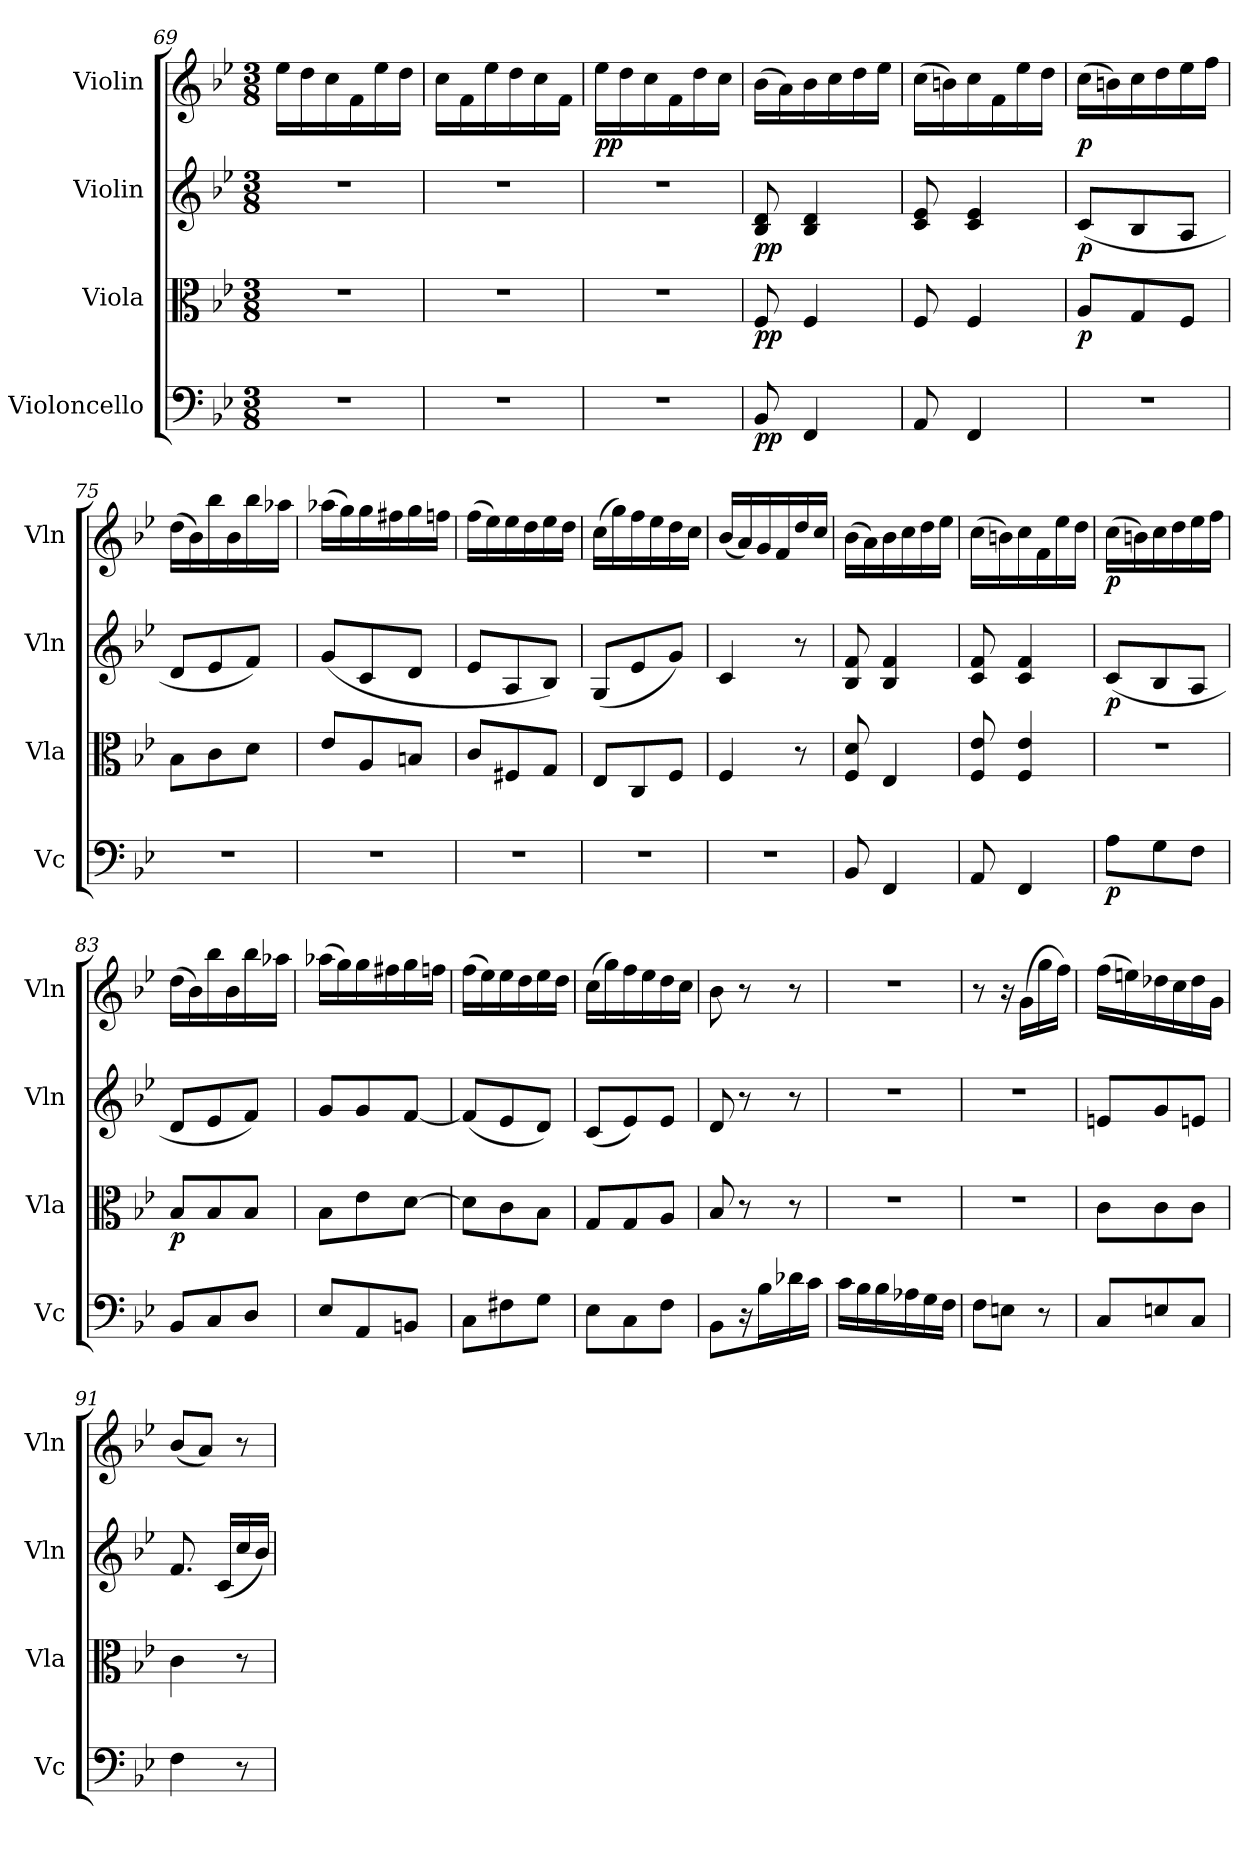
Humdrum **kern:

**kern	**dynam	**kern	**dynam	**kern	**dynam	**kern	**dynam
*part4	*part4	*part3	*part3	*part2	*part2	*part1	*part1
*staff4	*staff4	*staff3	*staff3	*staff2	*staff2	*staff1	*staff1
*I"Violoncello	*	*I"Viola	*	*I"Violin	*	*I"Violin	*
*I'Vc	*	*I'Vla	*	*I'Vln	*	*I'Vln	*
*clefF4	*	*clefC3	*	*clefG2	*	*clefG2	*
*k[b-e-]	*	*k[b-e-]	*	*k[b-e-]	*	*k[b-e-]	*
*B-:	*	*B-:	*	*B-:	*	*B-:	*
*M3/8	*	*M3/8	*	*M3/8	*	*M3/8	*
=69	=69	=69	=69	=69	=69	=69	=69
4.r	.	4.r	.	4.r	.	16ee-\LL	.
.	.	.	.	.	.	16dd\	.
.	.	.	.	.	.	16cc\	.
.	.	.	.	.	.	16f\	.
.	.	.	.	.	.	16ee-\	.
.	.	.	.	.	.	16dd\JJ	.
=70	=70	=70	=70	=70	=70	=70	=70
4.r	.	4.r	.	4.r	.	16cc\LL	.
.	.	.	.	.	.	16f\	.
.	.	.	.	.	.	16ee-\	.
.	.	.	.	.	.	16dd\	.
.	.	.	.	.	.	16cc\	.
.	.	.	.	.	.	16f\JJ	.
=71	=71	=71	=71	=71	=71	=71	=71
4.r	.	4.r	.	4.r	.	16ee-\LL	pp
.	.	.	.	.	.	16dd\	.
.	.	.	.	.	.	16cc\	.
.	.	.	.	.	.	16f\	.
.	.	.	.	.	.	16dd\	.
.	.	.	.	.	.	16cc\JJ	.
=72	=72	=72	=72	=72	=72	=72	=72
8BB-/	pp	8F/	pp	8B-/ 8d/	pp	(16b-\LL	.
.	.	.	.	.	.	16a\)	.
4FF/	.	4F/	.	4B-/ 4d/	.	16b-\	.
.	.	.	.	.	.	16cc\	.
.	.	.	.	.	.	16dd\	.
.	.	.	.	.	.	16ee-\JJ	.
=73	=73	=73	=73	=73	=73	=73	=73
8AA/	.	8F/	.	8c/ 8e-/	.	(16cc\LL	.
.	.	.	.	.	.	16bn\)	.
4FF/	.	4F/	.	4c/ 4e-/	.	16cc\	.
.	.	.	.	.	.	16f\	.
.	.	.	.	.	.	16ee-\	.
.	.	.	.	.	.	16dd\JJ	.
=74	=74	=74	=74	=74	=74	=74	=74
4.r	.	8A/L	p	(8c/L	p	(16cc\LL	p
.	.	.	.	.	.	16bn\)	.
.	.	8G/	.	8B-/	.	16cc\	.
.	.	.	.	.	.	16dd\	.
.	.	8F/J	.	8A/J	.	16ee-\	.
.	.	.	.	.	.	16ff\JJ	.
=75	=75	=75	=75	=75	=75	=75	=75
4.r	.	8B-\L	.	8d/L	.	(16dd\LL	.
.	.	.	.	.	.	16b-\)	.
.	.	8c\	.	8e-/	.	16bb-\	.
.	.	.	.	.	.	16b-\	.
.	.	8d\J	.	8f/J)	.	16bb-\	.
.	.	.	.	.	.	16aa-X\JJ	.
=76	=76	=76	=76	=76	=76	=76	=76
4.r	.	8e-/L	.	(8g/L	.	(16aa-X\LL	.
.	.	.	.	.	.	16gg\)	.
.	.	8A/	.	8c/	.	16gg\	.
.	.	.	.	.	.	16ff#X\	.
.	.	8Bn/J	.	8d/J	.	16gg\	.
.	.	.	.	.	.	16ffn\JJ	.
=77	=77	=77	=77	=77	=77	=77	=77
4.r	.	8c/L	.	8e-/L	.	(16ff\LL	.
.	.	.	.	.	.	16ee-\)	.
.	.	8F#X/	.	8A/	.	16ee-\	.
.	.	.	.	.	.	16dd\	.
.	.	8G/J	.	8B-/J)	.	16ee-\	.
.	.	.	.	.	.	16dd\JJ	.
=78	=78	=78	=78	=78	=78	=78	=78
4.r	.	8E-/L	.	(8G/L	.	(16cc\LL	.
.	.	.	.	.	.	16gg\)	.
.	.	8C/	.	8e-/	.	16ff\	.
.	.	.	.	.	.	16ee-\	.
.	.	8F/J	.	8g/J)	.	16dd\	.
.	.	.	.	.	.	16cc\JJ	.
=79	=79	=79	=79	=79	=79	=79	=79
4.r	.	4F/	.	4c/	.	(16b-/LL	.
.	.	.	.	.	.	16a/)	.
.	.	.	.	.	.	16g/	.
.	.	.	.	.	.	16f/	.
.	.	8r	.	8r	.	16dd/	.
.	.	.	.	.	.	16cc/JJ	.
=80	=80	=80	=80	=80	=80	=80	=80
8BB-/	.	8F/ 8d/	.	8B-/ 8f/	.	(16b-\LL	.
.	.	.	.	.	.	16a\)	.
4FF/	.	4E-/	.	4B-/ 4f/	.	16b-\	.
.	.	.	.	.	.	16cc\	.
.	.	.	.	.	.	16dd\	.
.	.	.	.	.	.	16ee-\JJ	.
=81	=81	=81	=81	=81	=81	=81	=81
8AA/	.	8F/ 8e-/	.	8c/ 8f/	.	(16cc\LL	.
.	.	.	.	.	.	16bn\)	.
4FF/	.	4F/ 4e-/	.	4c/ 4f/	.	16cc\	.
.	.	.	.	.	.	16f\	.
.	.	.	.	.	.	16ee-\	.
.	.	.	.	.	.	16dd\JJ	.
=82	=82	=82	=82	=82	=82	=82	=82
8A\L	p	4.r	.	(8c/L	p	(16cc\LL	p
.	.	.	.	.	.	16bn\)	.
8G\	.	.	.	8B-/	.	16cc\	.
.	.	.	.	.	.	16dd\	.
8F\J	.	.	.	8A/J	.	16ee-\	.
.	.	.	.	.	.	16ff\JJ	.
=83	=83	=83	=83	=83	=83	=83	=83
8BB-/L	.	8B-/L	p	8d/L	.	(16dd\LL	.
.	.	.	.	.	.	16b-\)	.
8C/	.	8B-/	.	8e-/	.	16bb-\	.
.	.	.	.	.	.	16b-\	.
8D/J	.	8B-/J	.	8f/J)	.	16bb-\	.
.	.	.	.	.	.	16aa-X\JJ	.
=84	=84	=84	=84	=84	=84	=84	=84
8E-/L	.	8B-\L	.	8g/L	.	(16aa-X\LL	.
.	.	.	.	.	.	16gg\)	.
8AA/	.	8e-\	.	8g/	.	16gg\	.
.	.	.	.	.	.	16ff#X\	.
8BBn/J	.	[8d\J	.	[8f/J	.	16gg\	.
.	.	.	.	.	.	16ffn\JJ	.
=85	=85	=85	=85	=85	=85	=85	=85
8C\L	.	8d\L]	.	(8f/L]	.	(16ff\LL	.
.	.	.	.	.	.	16ee-\)	.
8F#X\	.	8c\	.	8e-/	.	16ee-\	.
.	.	.	.	.	.	16dd\	.
8G\J	.	8B-\J	.	8d/J)	.	16ee-\	.
.	.	.	.	.	.	16dd\JJ	.
=86	=86	=86	=86	=86	=86	=86	=86
8E-\L	.	8G/L	.	(8c/L	.	(16cc\LL	.
.	.	.	.	.	.	16gg\)	.
8C\	.	8G/	.	8e-/)	.	16ff\	.
.	.	.	.	.	.	16ee-\	.
8F\J	.	8A/J	.	8e-/J	.	16dd\	.
.	.	.	.	.	.	16cc\JJ	.
=87	=87	=87	=87	=87	=87	=87	=87
8BB-\L	.	8B-/	.	8d/	.	8b-\	.
16r	.	8r	.	8r	.	8r	.
16B-\L	.	.	.	.	.	.	.
16d-X\	.	8r	.	8r	.	8r	.
16c\JJ	.	.	.	.	.	.	.
=88	=88	=88	=88	=88	=88	=88	=88
16c\LL	.	4.r	.	4.r	.	4.r	.
16B-\	.	.	.	.	.	.	.
16B-\	.	.	.	.	.	.	.
16A-X\	.	.	.	.	.	.	.
16G\	.	.	.	.	.	.	.
16F\JJ	.	.	.	.	.	.	.
=89	=89	=89	=89	=89	=89	=89	=89
8F\L	.	4.r	.	4.r	.	8r	.
8En\J	.	.	.	.	.	16r	.
.	.	.	.	.	.	(16g\LL	.
8r	.	.	.	.	.	16gg\	.
.	.	.	.	.	.	16ff\JJ)	.
=90	=90	=90	=90	=90	=90	=90	=90
8C/L	.	8c\L	.	8en/L	.	(16ff\LL	.
.	.	.	.	.	.	16een\)	.
8En/	.	8c\	.	8g/	.	16dd-X\	.
.	.	.	.	.	.	16cc\	.
8C/J	.	8c\J	.	8en/J	.	16dd-\	.
.	.	.	.	.	.	16g\JJ	.
=91	=91	=91	=91	=91	=91	=91	=91
4F\	.	4c\	.	8.f/	.	(8b-/L	.
.	.	.	.	.	.	8a/J)	.
.	.	.	.	(16c/LL	.	.	.
8r	.	8r	.	16cc/	.	8r	.
.	.	.	.	16b-/JJ)	.	.	.
=	=	=	=	=	=	=	=
*-	*-	*-	*-	*-	*-	*-	*-
